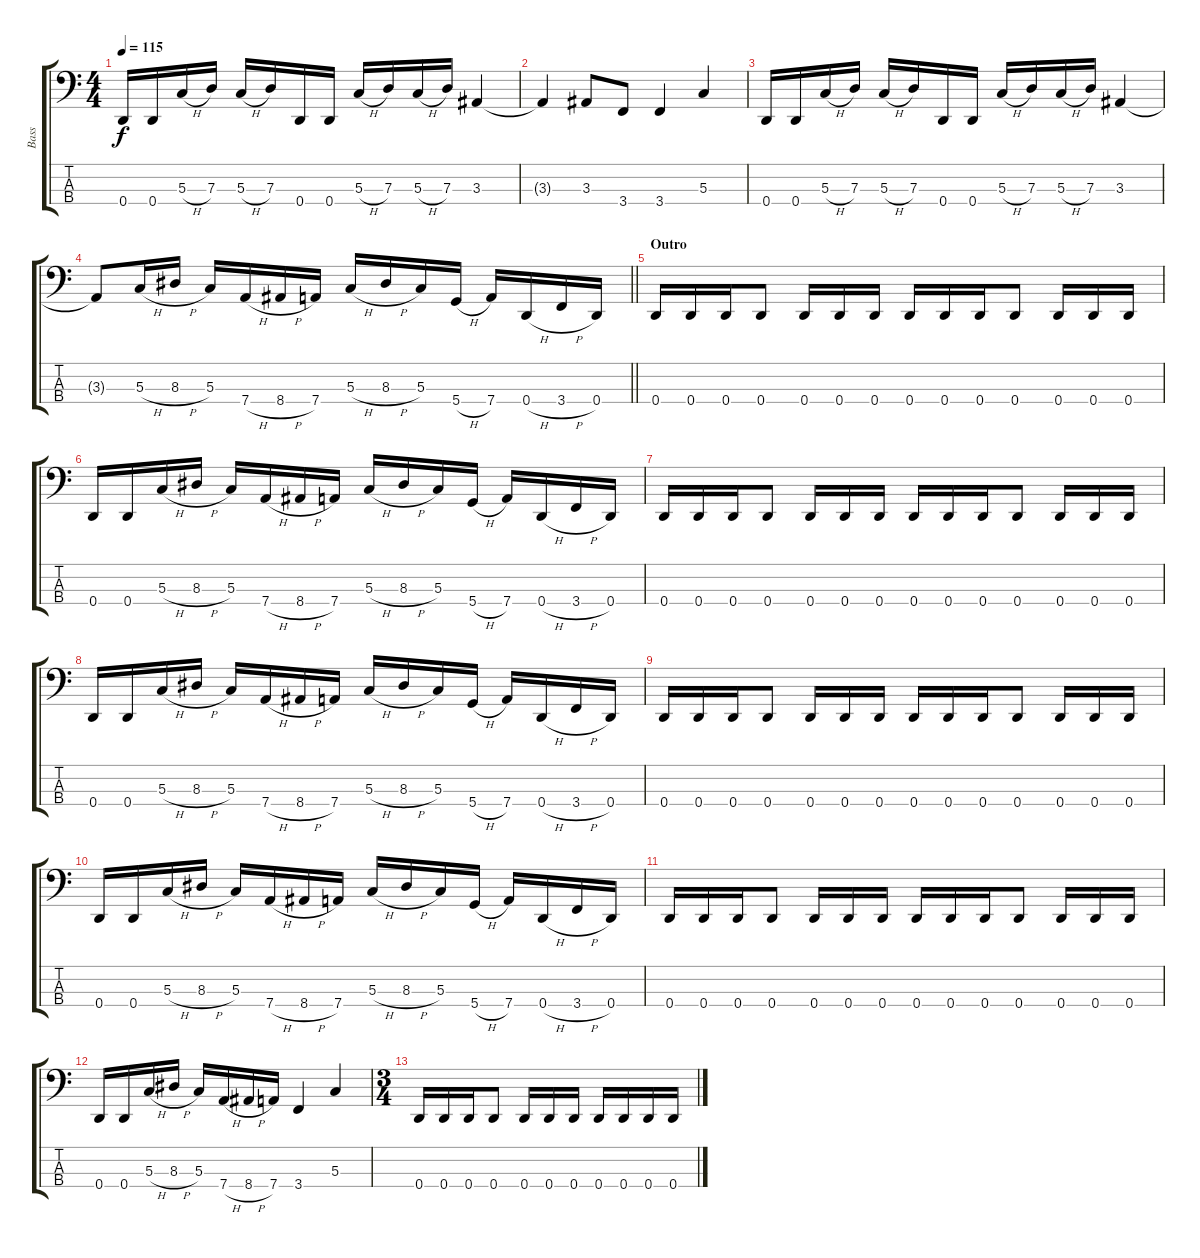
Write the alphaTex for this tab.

\track ("Bass" "Bass") {instrument electricbasspick}
\staff {score tabs}
\tuning (F2 C2 G1 D1) {hide}
\ts (4 4)
\tempo 115
\clef f4
\ks c
0.4.16{dy f} 0.4.16 5.3{h}.16 7.3.16 5.3{h}.16 7.3.16 0.4.16 0.4.16 5.3{h}.16 7.3.16 5.3{h}.16 7.3.16 3.3.4 |
3.3{t}.4 3.3.8 3.4.8 3.4.4 5.3.4 |
0.4.16 0.4.16 5.3{h}.16 7.3.16 5.3{h}.16 7.3.16 0.4.16 0.4.16 5.3{h}.16 7.3.16 5.3{h}.16 7.3.16 3.3.4 |
\barLineRight lightlight
3.3{t}.8 5.3{h}.16 8.3{h}.16 5.3.16 7.4{h}.16 8.4{h}.16 7.4.16 5.3{h}.16 8.3{h}.16 5.3.16 5.4{h}.16 7.4.16 0.4{h}.16 3.4{h}.16 0.4.16 |
\section ("" "Outro")
0.4.16 0.4.16 0.4.16 0.4.8 0.4.16 0.4.16 0.4.16 0.4.16 0.4.16 0.4.16 0.4.8 0.4.16 0.4.16 0.4.16 |
0.4.16 0.4.16 5.3{h}.16 8.3{h}.16 5.3.16 7.4{h}.16 8.4{h}.16 7.4.16 5.3{h}.16 8.3{h}.16 5.3.16 5.4{h}.16 7.4.16 0.4{h}.16 3.4{h}.16 0.4.16 |
0.4.16 0.4.16 0.4.16 0.4.8 0.4.16 0.4.16 0.4.16 0.4.16 0.4.16 0.4.16 0.4.8 0.4.16 0.4.16 0.4.16 |
0.4.16 0.4.16 5.3{h}.16 8.3{h}.16 5.3.16 7.4{h}.16 8.4{h}.16 7.4.16 5.3{h}.16 8.3{h}.16 5.3.16 5.4{h}.16 7.4.16 0.4{h}.16 3.4{h}.16 0.4.16 |
0.4.16 0.4.16 0.4.16 0.4.8 0.4.16 0.4.16 0.4.16 0.4.16 0.4.16 0.4.16 0.4.8 0.4.16 0.4.16 0.4.16 |
0.4.16 0.4.16 5.3{h}.16 8.3{h}.16 5.3.16 7.4{h}.16 8.4{h}.16 7.4.16 5.3{h}.16 8.3{h}.16 5.3.16 5.4{h}.16 7.4.16 0.4{h}.16 3.4{h}.16 0.4.16 |
0.4.16 0.4.16 0.4.16 0.4.8 0.4.16 0.4.16 0.4.16 0.4.16 0.4.16 0.4.16 0.4.8 0.4.16 0.4.16 0.4.16 |
0.4.16 0.4.16 5.3{h}.16 8.3{h}.16 5.3.16 7.4{h}.16 8.4{h}.16 7.4.16 3.4.4 5.3.4 |
\ts (3 4)
0.4.16 0.4.16 0.4.16 0.4.8 0.4.16 0.4.16 0.4.16 0.4.16 0.4.16 0.4.16 0.4.16
